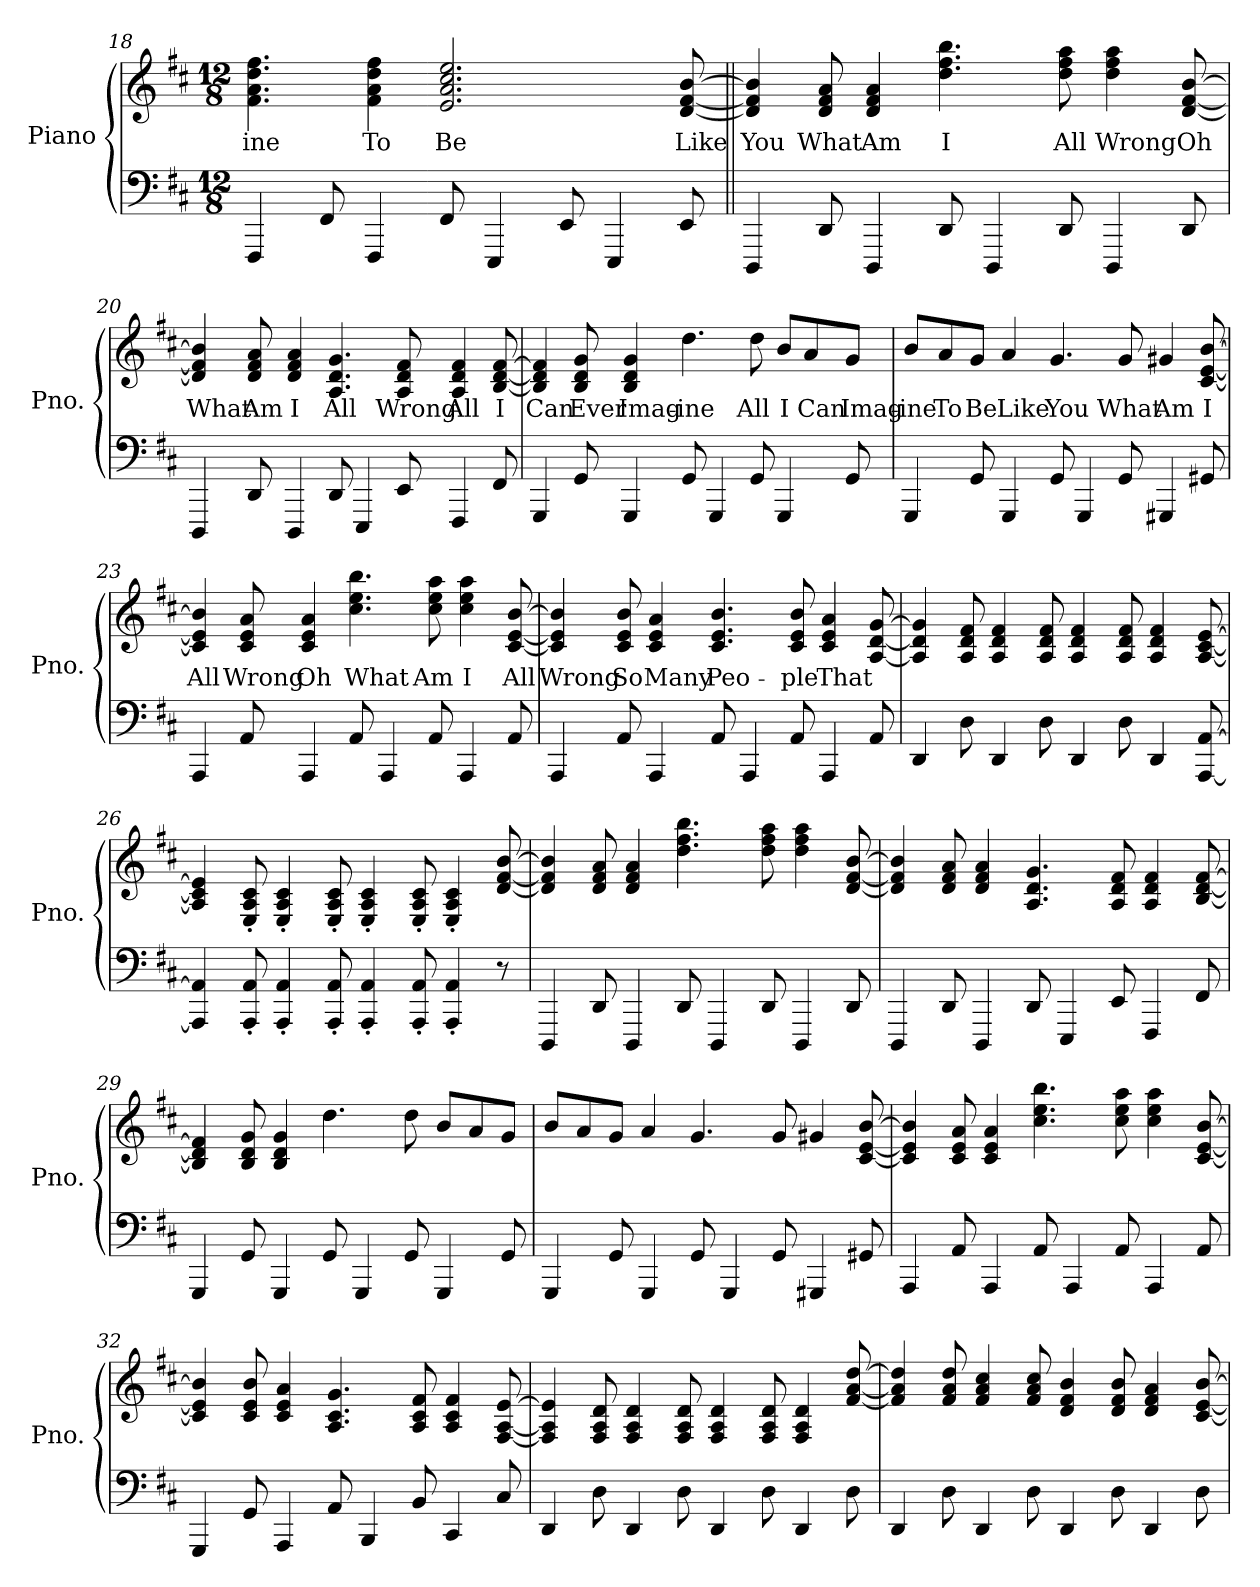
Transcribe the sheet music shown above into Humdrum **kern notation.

**kern	**kern	**text
*part1	*part1	*part1
*staff2	*staff1	*staff1
*I"Piano	*	*
*I'Pno.	*	*
*clefF4	*clefG2	*
*k[f#c#]	*k[f#c#]	*
*M12/8	*M12/8	*
=18	=18	=18
!	!	!LO:LY:b
4FFF#/	4.f#\ 4.a\ 4.dd\ 4.ff#\	-ine
8FF#/	.	.
!	!	!LO:LY:b
4FFF#/	4f#\ 4a\ 4dd\ 4ff#\	To
!	!	!LO:LY:b
8FF#/	2.e/ 2.a/ 2.cc#/ 2.ee/	Be
4EEE/	.	.
8EE/	.	.
4EEE/	.	.
!	!	!LO:LY:b
8EE/	[8d/ [8f#/ [8b/	Like
=19||	=19||	=19||
!	!	!LO:LY:b
4DDD/	4d/] 4f#/] 4b/]	You
!	!	!LO:LY:b
8DD/	8d/ 8f#/ 8a/	What
!	!	!LO:LY:b
4DDD/	4d/ 4f#/ 4a/	Am
!	!	!LO:LY:b
8DD/	4.dd\ 4.ff#\ 4.bb\	I
4DDD/	.	.
!	!	!LO:LY:b
8DD/	8dd\ 8ff#\ 8aa\	All
!	!	!LO:LY:b
4DDD/	4dd\ 4ff#\ 4aa\	Wrong
!	!	!LO:LY:b
8DD/	[8d/ [8f#/ [8b/	Oh
!!LO:LB:g=z
=20	=20	=20
!	!	!LO:LY:b
4DDD/	4d/] 4f#/] 4b/]	What
!	!	!LO:LY:b
8DD/	8d/ 8f#/ 8a/	Am
!	!	!LO:LY:b
4DDD/	4d/ 4f#/ 4a/	I
!	!	!LO:LY:b
8DD/	4.A/ 4.d/ 4.g/	All
4EEE/	.	.
!	!	!LO:LY:b
8EE/	8A/ 8d/ 8f#/	Wrong
!	!	!LO:LY:b
4FFF#/	4A/ 4d/ 4f#/	All
!	!	!LO:LY:b
8FF#/	[8B/ [8d/ [8f#/	I
=21	=21	=21
!	!	!LO:LY:b
4GGG/	4B/] 4d/] 4f#/]	Can
!	!	!LO:LY:b
8GG/	8B/ 8d/ 8g/	Ever
!	!	!LO:LY:b
4GGG/	4B/ 4d/ 4g/	Imag-
!	!	!LO:LY:b
8GG/	4.dd\	-ine
4GGG/	.	.
!	!	!LO:LY:b
8GG/	8dd\	All
!	!	!LO:LY:b
4GGG/	8b/L	I
!	!	!LO:LY:b
.	8a/	Can
!	!	!LO:LY:b
8GG/	8g/J	Imag-
!!LO:LB:g=z
=22	=22	=22
!	!	!LO:LY:b
4GGG/	8b/L	-ine
!	!	!LO:LY:b
.	8a/	To
!	!	!LO:LY:b
8GG/	8g/J	Be
!	!	!LO:LY:b
4GGG/	4a/	Like
!	!	!LO:LY:b
8GG/	4.g/	You
4GGG/	.	.
!	!	!LO:LY:b
8GG/	8g/	What
!	!	!LO:LY:b
4GGG#X/	4g#X/	Am
!	!	!LO:LY:b
8GG#X/	[8c#/ [8e/ [8b/	I
!!LO:LB:g=z
=23	=23	=23
!	!	!LO:LY:b
4AAA/	4c#/] 4e/] 4b/]	All
!	!	!LO:LY:b
8AA/	8c#/ 8e/ 8a/	Wrong
!	!	!LO:LY:b
4AAA/	4c#/ 4e/ 4a/	Oh
!	!	!LO:LY:b
8AA/	4.cc#\ 4.ee\ 4.bb\	What
4AAA/	.	.
!	!	!LO:LY:b
8AA/	8cc#\ 8ee\ 8aa\	Am
!	!	!LO:LY:b
4AAA/	4cc#\ 4ee\ 4aa\	I
!	!	!LO:LY:b
8AA/	[8c#/ [8e/ [8b/	All
=24	=24	=24
!	!	!LO:LY:b
4AAA/	4c#/] 4e/] 4b/]	Wrong
!	!	!LO:LY:b
8AA/	8c#/ 8e/ 8b/	So
!	!	!LO:LY:b
4AAA/	4c#/ 4e/ 4a/	Many
!	!	!LO:LY:b
8AA/	4.c#/ 4.e/ 4.b/	Peo-
4AAA/	.	.
!	!	!LO:LY:b
8AA/	8c#/ 8e/ 8b/	-ple
!	!	!LO:LY:b
4AAA/	4c#/ 4e/ 4a/	That
8AA/	[8A/ [8d/ [8g/	.
!!LO:LB:g=z
=25	=25	=25
4DD/	4A/] 4d/] 4g/]	.
8D\	8A/ 8d/ 8f#/	.
4DD/	4A/ 4d/ 4f#/	.
8D\	8A/ 8d/ 8f#/	.
4DD/	4A/ 4d/ 4f#/	.
8D\	8A/ 8d/ 8f#/	.
4DD/	4A/ 4d/ 4f#/	.
[8AAA/ [8AA/	[8A/ [8c#/ [8e/	.
!!LO:LB:g=z
=26	=26	=26
4AAA/] 4AA/]	4A/] 4c#/] 4e/]	.
8AAA/' 8AA/'	8E/' 8A/' 8c#/'	.
4AAA/' 4AA/'	4E/' 4A/' 4c#/'	.
8AAA/' 8AA/'	8E/' 8A/' 8c#/'	.
4AAA/' 4AA/'	4E/' 4A/' 4c#/'	.
8AAA/' 8AA/'	8E/' 8A/' 8c#/'	.
4AAA/' 4AA/'	4E/' 4A/' 4c#/'	.
8r	[8d/ [8f#/ [8b/	.
=27	=27	=27
4DDD/	4d/] 4f#/] 4b/]	.
8DD/	8d/ 8f#/ 8a/	.
4DDD/	4d/ 4f#/ 4a/	.
8DD/	4.dd\ 4.ff#\ 4.bb\	.
4DDD/	.	.
8DD/	8dd\ 8ff#\ 8aa\	.
4DDD/	4dd\ 4ff#\ 4aa\	.
8DD/	[8d/ [8f#/ [8b/	.
=28	=28	=28
4DDD/	4d/] 4f#/] 4b/]	.
8DD/	8d/ 8f#/ 8a/	.
4DDD/	4d/ 4f#/ 4a/	.
8DD/	4.A/ 4.d/ 4.g/	.
4EEE/	.	.
8EE/	8A/ 8d/ 8f#/	.
4FFF#/	4A/ 4d/ 4f#/	.
8FF#/	[8B/ [8d/ [8f#/	.
!!LO:PB:g=z
=29	=29	=29
4GGG/	4B/] 4d/] 4f#/]	.
8GG/	8B/ 8d/ 8g/	.
4GGG/	4B/ 4d/ 4g/	.
8GG/	4.dd\	.
4GGG/	.	.
8GG/	8dd\	.
4GGG/	8b/L	.
.	8a/	.
8GG/	8g/J	.
=30	=30	=30
4GGG/	8b/L	.
.	8a/	.
8GG/	8g/J	.
4GGG/	4a/	.
8GG/	4.g/	.
4GGG/	.	.
8GG/	8g/	.
4GGG#X/	4g#X/	.
8GG#X/	[8c#/ [8e/ [8b/	.
=31	=31	=31
4AAA/	4c#/] 4e/] 4b/]	.
8AA/	8c#/ 8e/ 8a/	.
4AAA/	4c#/ 4e/ 4a/	.
8AA/	4.cc#\ 4.ee\ 4.bb\	.
4AAA/	.	.
8AA/	8cc#\ 8ee\ 8aa\	.
4AAA/	4cc#\ 4ee\ 4aa\	.
8AA/	[8c#/ [8e/ [8b/	.
!!LO:LB:g=z
=32	=32	=32
4GGG/	4c#/] 4e/] 4b/]	.
8GG/	8c#/ 8e/ 8b/	.
4AAA/	4c#/ 4e/ 4a/	.
8AA/	4.A/ 4.c#/ 4.g/	.
4BBB/	.	.
8BB/	8A/ 8c#/ 8f#/	.
4CC#/	4A/ 4c#/ 4f#/	.
8C#/	[8F#/ [8A/ [8e/	.
=33	=33	=33
4DD/	4F#/] 4A/] 4e/]	.
8D\	8F#/ 8A/ 8d/	.
4DD/	4F#/ 4A/ 4d/	.
8D\	8F#/ 8A/ 8d/	.
4DD/	4F#/ 4A/ 4d/	.
8D\	8F#/ 8A/ 8d/	.
4DD/	4F#/ 4A/ 4d/	.
8D\	[8f#/ [8a/ [8dd/	.
=34	=34	=34
4DD/	4f#/] 4a/] 4dd/]	.
8D\	8f#/ 8a/ 8dd/	.
4DD/	4f#/ 4a/ 4cc#/	.
8D\	8f#/ 8a/ 8cc#/	.
4DD/	4d/ 4f#/ 4b/	.
8D\	8d/ 8f#/ 8b/	.
4DD/	4d/ 4f#/ 4a/	.
8D\	[8c#/ [8e/ [8b/	.
=	=	=
*-	*-	*-
